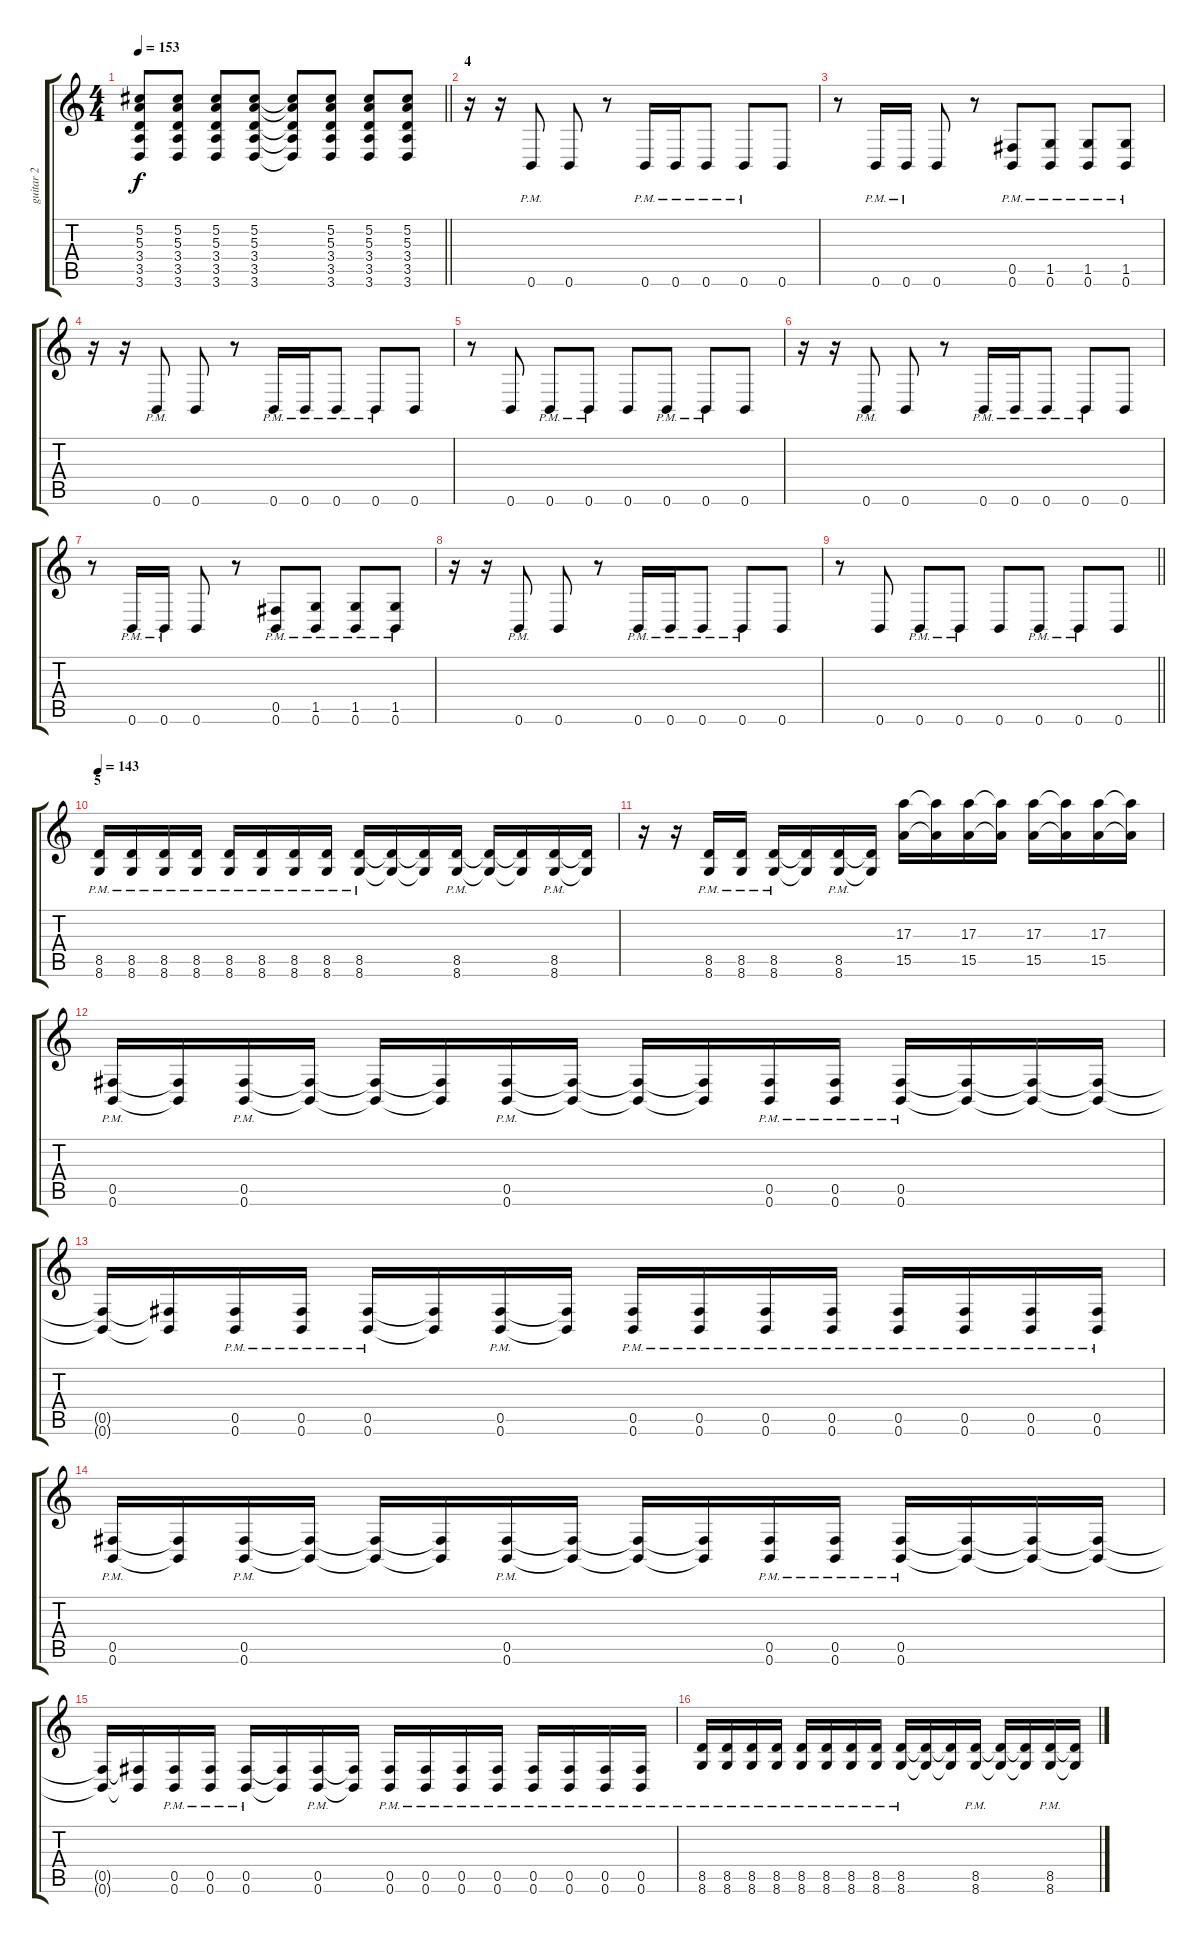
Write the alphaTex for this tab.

\track ("guitar 2" "guitar 2") {instrument distortionguitar}
\staff {score tabs}
\tuning (Db4 Ab3 E3 B2 Gb2 B1) {hide}
\ts (4 4)
\tempo 153
\clef g2
\barLineRight lightlight
\ks c
(5.2 5.3 3.4 3.5 3.6).8{dy f} (5.2 5.3 3.4 3.5 3.6).8 (5.2 5.3 3.4 3.5 3.6).8 (5.2 5.3 3.4 3.5 3.6).8 (5.2{t} 5.3{t} 3.4{t} 3.5{t} 3.6{t}).8 (5.2 5.3 3.4 3.5 3.6).8 (5.2 5.3 3.4 3.5 3.6).8 (5.2 5.3 3.4 3.5 3.6).8 |
\section ("" "4")
r.16 r.16 0.6{pm}.8 0.6.8 r.8 0.6{pm}.16 0.6{pm}.16 0.6{pm}.8 0.6{pm}.8 0.6.8 |
r.8 0.6{pm}.16 0.6{pm}.16 0.6.8 r.8 (0.5{pm} 0.6{pm}).8 (1.5{pm} 0.6{pm}).8 (1.5{pm} 0.6{pm}).8 (1.5{pm} 0.6{pm}).8 |
r.16 r.16 0.6{pm}.8 0.6.8 r.8 0.6{pm}.16 0.6{pm}.16 0.6{pm}.8 0.6{pm}.8 0.6.8 |
r.8 0.6.8 0.6{pm}.8 0.6{pm}.8 0.6.8 0.6{pm}.8 0.6{pm}.8 0.6.8 |
r.16 r.16 0.6{pm}.8 0.6.8 r.8 0.6{pm}.16 0.6{pm}.16 0.6{pm}.8 0.6{pm}.8 0.6.8 |
r.8 0.6{pm}.16 0.6{pm}.16 0.6.8 r.8 (0.5{pm} 0.6{pm}).8 (1.5{pm} 0.6{pm}).8 (1.5{pm} 0.6{pm}).8 (1.5{pm} 0.6{pm}).8 |
r.16 r.16 0.6{pm}.8 0.6.8 r.8 0.6{pm}.16 0.6{pm}.16 0.6{pm}.8 0.6{pm}.8 0.6.8 |
\barLineRight lightlight
r.8 0.6.8 0.6{pm}.8 0.6{pm}.8 0.6.8 0.6{pm}.8 0.6{pm}.8 0.6.8 |
\section ("" "5")
\tempo 143
(8.5 8.6{pm}).16 (8.5 8.6{pm}).16 (8.5 8.6{pm}).16 (8.5 8.6{pm}).16 (8.5 8.6{pm}).16 (8.5 8.6{pm}).16 (8.5 8.6{pm}).16 (8.5 8.6{pm}).16 (8.5 8.6{pm}).16 (8.5{t} 8.6{t}).16 (8.5{t} 8.6{t}).16 (8.5 8.6{pm}).16 (8.5{t} 8.6{t}).16 (8.5{t} 8.6{t}).16 (8.5 8.6{pm}).16 (8.5{t} 8.6{t}).16 |
r.16 r.16 (8.5 8.6{pm}).16 (8.5 8.6{pm}).16 (8.5 8.6{pm}).16 (8.5{t} 8.6{t}).16 (8.5 8.6{pm}).16 (8.5{t} 8.6{t}).16 (17.3 15.5).16 (17.3{t} 15.5{t}).16 (17.3 15.5).16 (17.3{t} 15.5{t}).16 (17.3 15.5).16 (17.3{t} 15.5{t}).16 (17.3 15.5).16 (17.3{t} 15.5{t}).16 |
(0.5 0.6{pm}).16 (0.5{t} 0.6{t}).16 (0.5 0.6{pm}).16 (0.5{t} 0.6{t}).16 (0.5{t} 0.6{t}).16 (0.5{t} 0.6{t}).16 (0.5 0.6{pm}).16 (0.5{t} 0.6{t}).16 (0.5{t} 0.6{t}).16 (0.5{t} 0.6{t}).16 (0.5 0.6{pm}).16 (0.5 0.6{pm}).16 (0.5 0.6{pm}).16 (0.5{t} 0.6{t}).16 (0.5{t} 0.6{t}).16 (0.5{t} 0.6{t}).16 |
(0.5{t} 0.6{t}).16 (0.5{t} 0.6{t}).16 (0.5 0.6{pm}).16 (0.5 0.6{pm}).16 (0.5 0.6{pm}).16 (0.5{t} 0.6{t}).16 (0.5 0.6{pm}).16 (0.5{t} 0.6{t}).16 (0.5 0.6{pm}).16 (0.5 0.6{pm}).16 (0.5 0.6{pm}).16 (0.5 0.6{pm}).16 (0.5 0.6{pm}).16 (0.5 0.6{pm}).16 (0.5 0.6{pm}).16 (0.5 0.6{pm}).16 |
(0.5 0.6{pm}).16 (0.5{t} 0.6{t}).16 (0.5 0.6{pm}).16 (0.5{t} 0.6{t}).16 (0.5{t} 0.6{t}).16 (0.5{t} 0.6{t}).16 (0.5 0.6{pm}).16 (0.5{t} 0.6{t}).16 (0.5{t} 0.6{t}).16 (0.5{t} 0.6{t}).16 (0.5 0.6{pm}).16 (0.5 0.6{pm}).16 (0.5 0.6{pm}).16 (0.5{t} 0.6{t}).16 (0.5{t} 0.6{t}).16 (0.5{t} 0.6{t}).16 |
(0.5{t} 0.6{t}).16 (0.5{t} 0.6{t}).16 (0.5 0.6{pm}).16 (0.5 0.6{pm}).16 (0.5 0.6{pm}).16 (0.5{t} 0.6{t}).16 (0.5 0.6{pm}).16 (0.5{t} 0.6{t}).16 (0.5 0.6{pm}).16 (0.5 0.6{pm}).16 (0.5 0.6{pm}).16 (0.5 0.6{pm}).16 (0.5 0.6{pm}).16 (0.5 0.6{pm}).16 (0.5 0.6{pm}).16 (0.5 0.6{pm}).16 |
(8.5 8.6{pm}).16 (8.5 8.6{pm}).16 (8.5 8.6{pm}).16 (8.5 8.6{pm}).16 (8.5 8.6{pm}).16 (8.5 8.6{pm}).16 (8.5 8.6{pm}).16 (8.5 8.6{pm}).16 (8.5 8.6{pm}).16 (8.5{t} 8.6{t}).16 (8.5{t} 8.6{t}).16 (8.5 8.6{pm}).16 (8.5{t} 8.6{t}).16 (8.5{t} 8.6{t}).16 (8.5 8.6{pm}).16 (8.5{t} 8.6{t}).16
